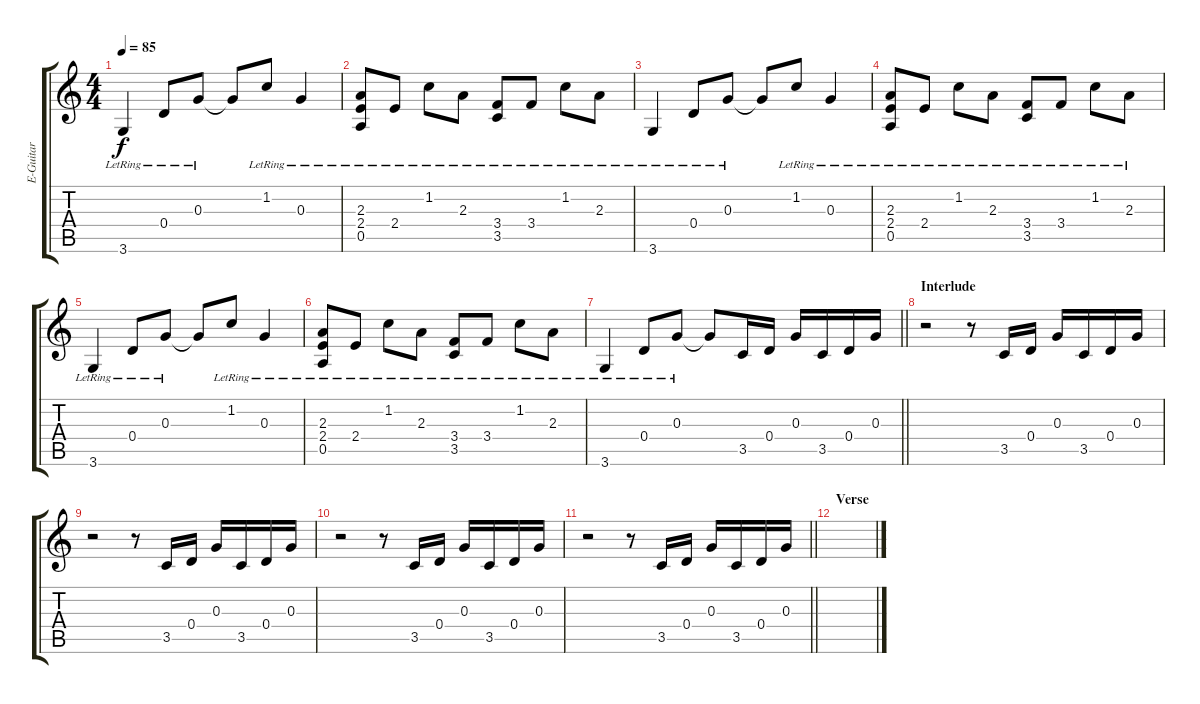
\track ("E-Guitar" "E-Guitar") {instrument electricguitarclean}
\staff {score tabs}
\tuning (E4 B3 G3 D3 A2 E2) {hide}
\ts (4 4)
\tempo 85
\clef g2
\ks c
3.6{lr}.4{dy f} 0.4{lr}.8 0.3{lr}.8 0.3{t}.8 1.2{lr}.8 0.3{lr}.4 |
(2.3{lr} 2.4{lr} 0.5{lr}).8 2.4{lr}.8 1.2{lr}.8 2.3{lr}.8 (3.4{lr} 3.5{lr}).8 3.4{lr}.8 1.2{lr}.8 2.3{lr}.8 |
3.6{lr}.4 0.4{lr}.8 0.3{lr}.8 0.3{t}.8 1.2{lr}.8 0.3{lr}.4 |
(2.3{lr} 2.4{lr} 0.5{lr}).8 2.4{lr}.8 1.2{lr}.8 2.3{lr}.8 (3.4{lr} 3.5{lr}).8 3.4{lr}.8 1.2{lr}.8 2.3{lr}.8 |
3.6{lr}.4 0.4{lr}.8 0.3{lr}.8 0.3{t}.8 1.2{lr}.8 0.3{lr}.4 |
(2.3{lr} 2.4{lr} 0.5{lr}).8 2.4{lr}.8 1.2{lr}.8 2.3{lr}.8 (3.4{lr} 3.5{lr}).8 3.4{lr}.8 1.2{lr}.8 2.3{lr}.8 |
\barLineRight lightlight
3.6{lr}.4 0.4{lr}.8 0.3{lr}.8 0.3{t}.8 3.5.16 0.4.16 0.3.16 3.5.16 0.4.16 0.3.16 |
\section ("" "Interlude")
r.2 r.8 3.5.16 0.4.16 0.3.16 3.5.16 0.4.16 0.3.16 |
r.2 r.8 3.5.16 0.4.16 0.3.16 3.5.16 0.4.16 0.3.16 |
r.2 r.8 3.5.16 0.4.16 0.3.16 3.5.16 0.4.16 0.3.16 |
\barLineRight lightlight
r.2 r.8 3.5.16 0.4.16 0.3.16 3.5.16 0.4.16 0.3.16 |
\section ("" "Verse")
